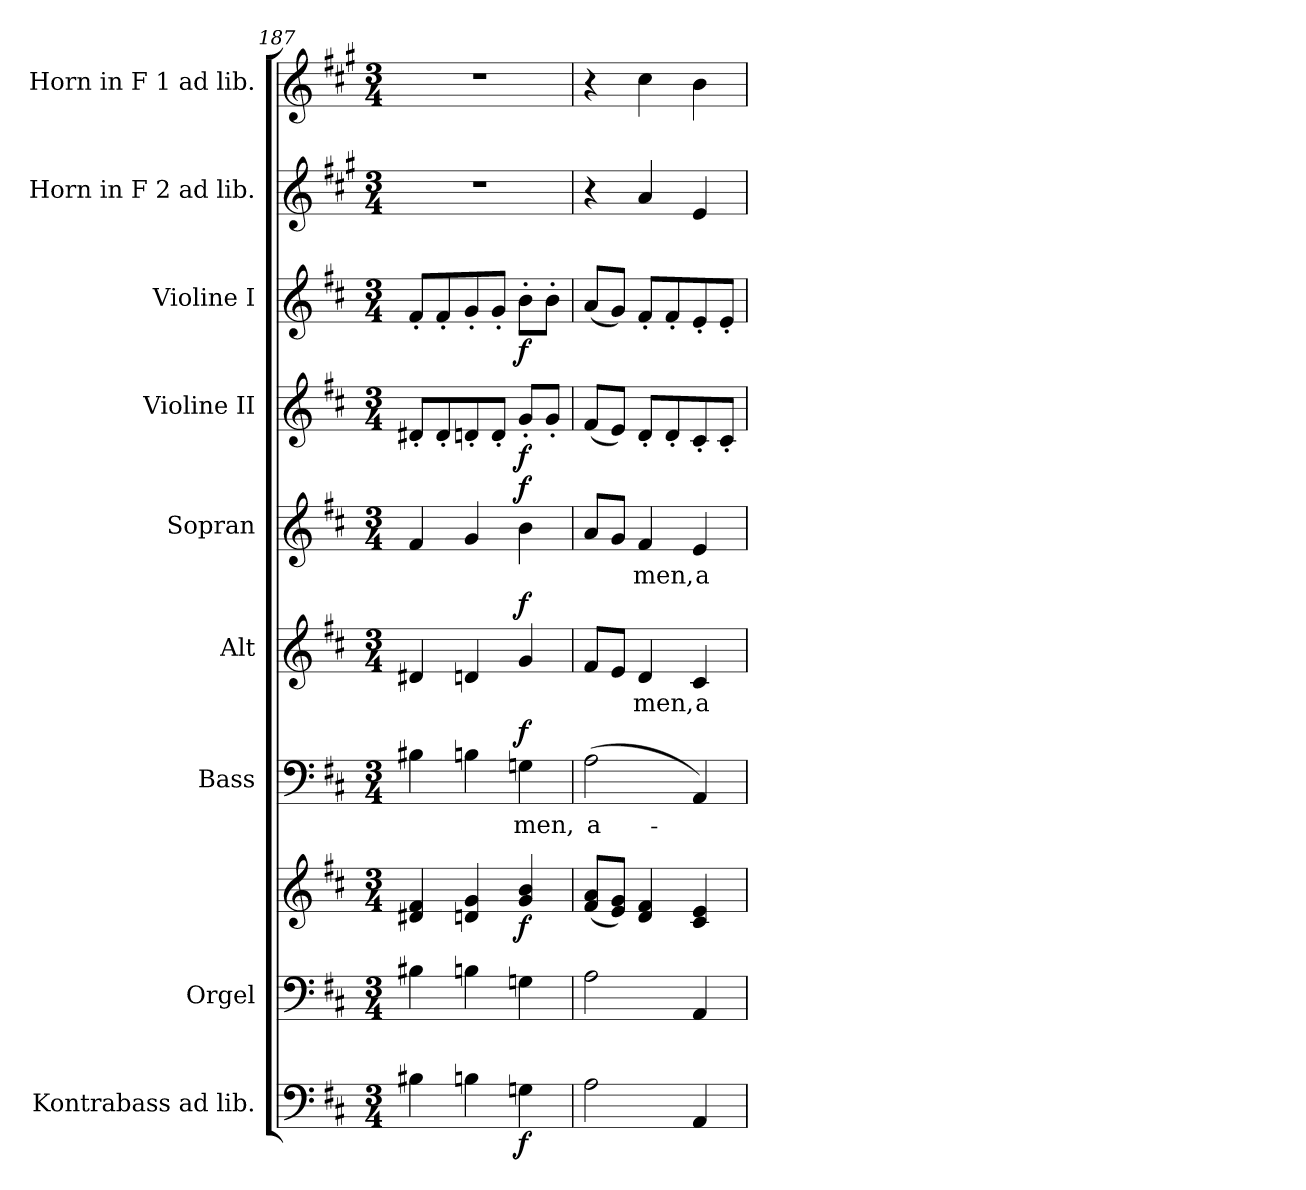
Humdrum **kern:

**kern	**dynam	**kern	**kern	**dynam	**kern	**text	**dynam	**kern	**text	**dynam	**kern	**text	**dynam	**kern	**dynam	**kern	**dynam	**kern	**kern
*part9	*part9	*part8	*part8	*part8	*part7	*part7	*part7	*part6	*part6	*part6	*part5	*part5	*part5	*part4	*part4	*part3	*part3	*part2	*part1
*staff10	*staff10	*staff9	*staff8	*staff8/9	*staff7	*staff7	*staff7	*staff6	*staff6	*staff6	*staff5	*staff5	*staff5	*staff4	*staff4	*staff3	*staff3	*staff2	*staff1
*I"Kontrabass ad lib.	*	*I"Orgel	*	*	*I"Bass	*	*	*I"Alt	*	*	*I"Sopran	*	*	*I"Violine II	*	*I"Violine I	*	*I"Horn in F 2 ad lib.	*I"Horn in F 1 ad lib.
*I'Kb.	*	*I'Org.	*	*	*I'B.	*	*	*I'A.	*	*	*I'S.	*	*	*I'Vl. II	*	*I'Vl. I	*	*	*
*clefF4	*	*clefF4	*clefG2	*	*clefF4	*	*	*clefG2	*	*	*clefG2	*	*	*clefG2	*	*clefG2	*	*clefG2	*clefG2
*ITrd7c12	*	*	*	*	*	*	*	*	*	*	*	*	*	*	*	*	*	*ITrd4c7	*ITrd4c7
*k[f#c#]	*	*k[f#c#]	*k[f#c#]	*	*k[f#c#]	*	*	*k[f#c#]	*	*	*k[f#c#]	*	*	*k[f#c#]	*	*k[f#c#]	*	*k[f#c#]	*k[f#c#]
*D:	*	*D:	*D:	*	*D:	*	*	*D:	*	*	*D:	*	*	*D:	*	*D:	*	*D:	*D:
*M3/4	*	*M3/4	*M3/4	*	*M3/4	*	*	*M3/4	*	*	*M3/4	*	*	*M3/4	*	*M3/4	*	*M3/4	*M3/4
=187	=187	=187	=187	=187	=187	=187	=187	=187	=187	=187	=187	=187	=187	=187	=187	=187	=187	=187	=187
4BB#X\	.	4B#X\	4d#X/ 4f#/	.	4B#X\	.	.	4d#X/	.	.	4f#/	.	.	8d#X'</L	.	8f#'</L	.	2.r	2.r
.	.	.	.	.	.	.	.	.	.	.	.	.	.	8d#'</	.	8f#'</	.	.	.
4BBn\	.	4Bn\	4dn/ 4g/	.	4Bn\	.	.	4dn/	.	.	4g/	.	.	8dn'</	.	8g'</	.	.	.
.	.	.	.	.	.	.	.	.	.	.	.	.	.	8d'</J	.	8g'</J	.	.	.
!	!LO:DY:b	!	!	!LO:DY:b	!	!LO:LY:b	!LO:DY:a	!	!	!LO:DY:a	!	!	!LO:DY:a	!	!LO:DY:b	!	!LO:DY:b	!	!
4GGn\	f	4Gn\	4g/ 4b/	f	4Gn\	-men,	f	4g/	.	f	4b\	.	f	8g'</L	f	8b'>\L	f	.	.
.	.	.	.	.	.	.	.	.	.	.	.	.	.	8g'</J	.	8b'>\J	.	.	.
=188	=188	=188	=188	=188	=188	=188	=188	=188	=188	=188	=188	=188	=188	=188	=188	=188	=188	=188	=188
!	!	!	!	!	!	!LO:LY:b	!	!	!	!	!	!	!	!	!	!	!	!	!
2AA\	.	2A\	(<8f#/ 8a/L	.	(>2A\	a-	.	8f#/L	.	.	8a/L	.	.	(<8f#/L	.	(<8a/L	.	4r	4r
.	.	.	8e/ 8g/J)	.	.	.	.	8e/J	.	.	8g/J	.	.	8e/J)	.	8g/J)	.	.	.
!	!	!	!	!	!	!	!	!	!LO:LY:b	!	!	!LO:LY:b	!	!	!	!	!	!	!
.	.	.	4d/ 4f#/	.	.	.	.	4d/	-men,	.	4f#/	-men,	.	8d'</L	.	8f#'</L	.	4d/	4f#\
.	.	.	.	.	.	.	.	.	.	.	.	.	.	8d'</	.	8f#'</	.	.	.
!	!	!	!	!	!	!	!	!	!LO:LY:b	!	!	!LO:LY:b	!	!	!	!	!	!	!
4AAA/	.	4AA/	4c#/ 4e/	.	4AA/)	.	.	4c#/	a-	.	4e/	a-	.	8c#'</	.	8e'</	.	4A/	4e\
.	.	.	.	.	.	.	.	.	.	.	.	.	.	8c#'</J	.	8e'</J	.	.	.
=	=	=	=	=	=	=	=	=	=	=	=	=	=	=	=	=	=	=	=
*-	*-	*-	*-	*-	*-	*-	*-	*-	*-	*-	*-	*-	*-	*-	*-	*-	*-	*-	*-
